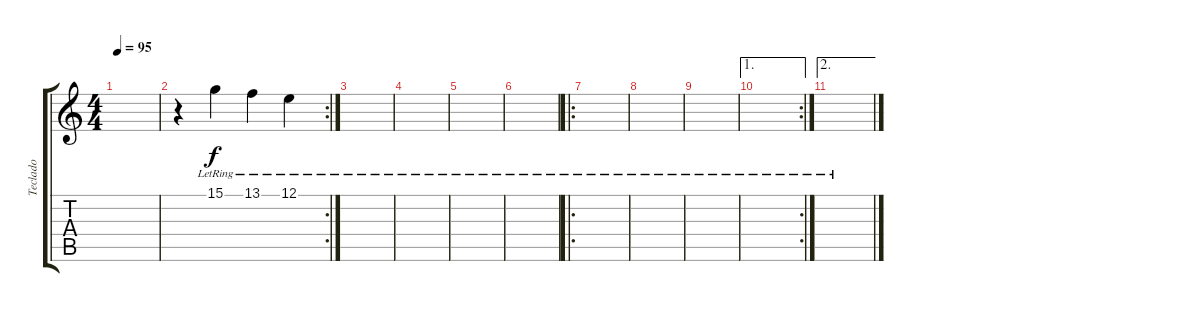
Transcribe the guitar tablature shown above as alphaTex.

\track ("Teclado" "Teclado") {instrument accordion}
\staff {score tabs}
\tuning (E4 B3 G3 D3 A2 E2) {hide}
\ts (4 4)
\tempo 95
\clef g2
\ks c
|
\rc 2
r.4{volume 16 balance 10 instrument electricgrandpiano} 15.1{lr}.4{volume 16 instrument electricgrandpiano} 13.1{lr}.4 12.1{lr}.4 |
|
|
|
|
\ro
|
|
|
\ae 1
\rc 2
|
\ae 2
